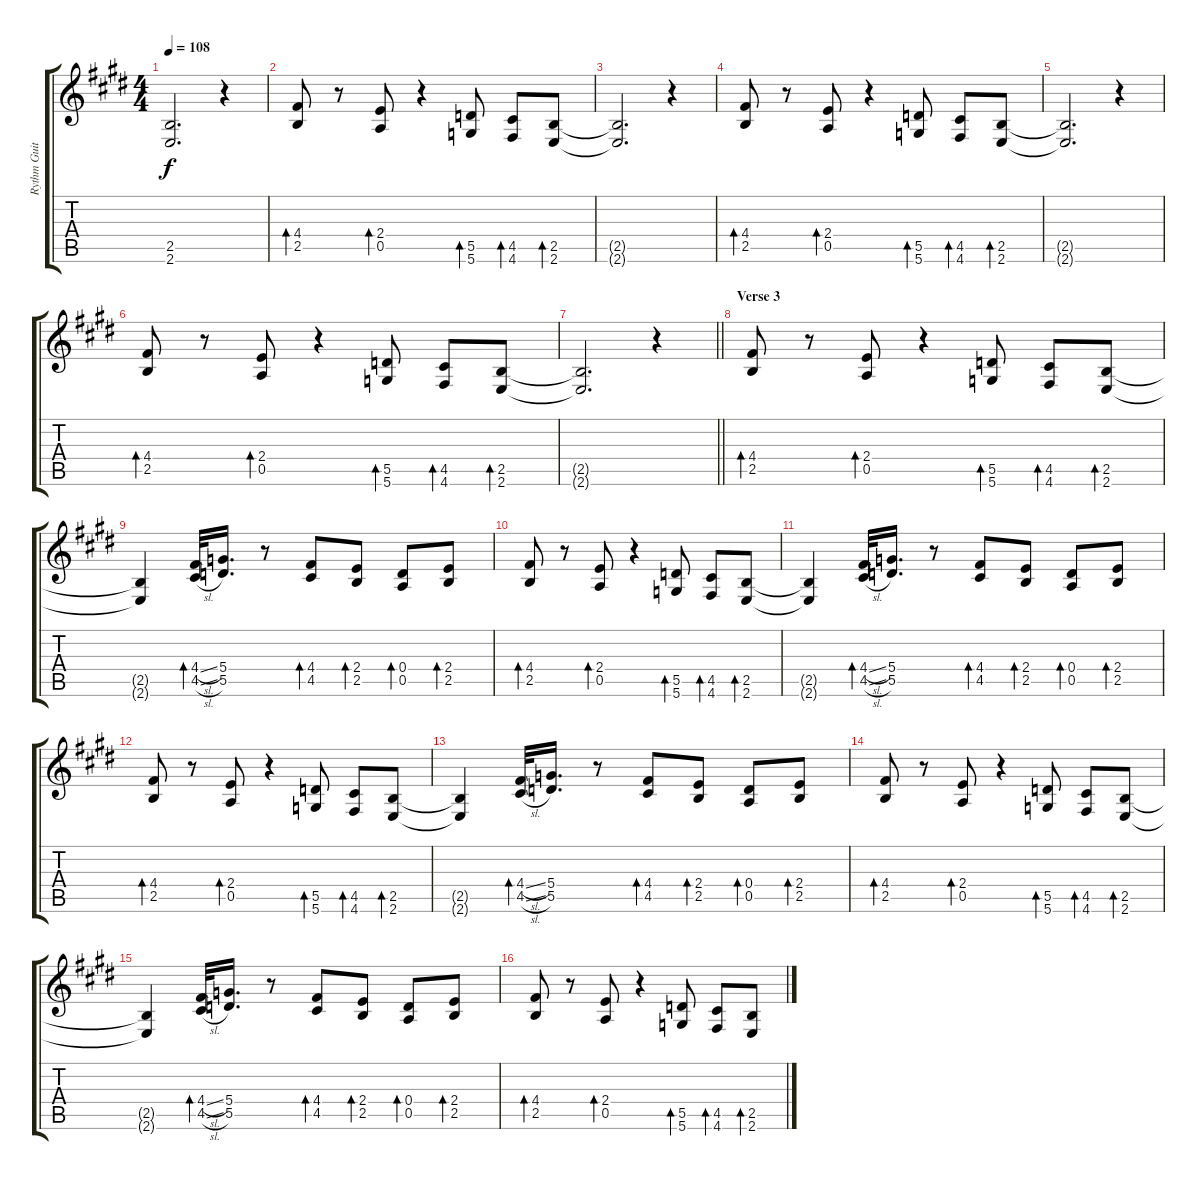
\track ("Rythm Guitar-left" "Rythm Guit") {instrument acousticguitarsteel}
\staff {score tabs}
\tuning (E4 B3 G3 D3 A2 D2) {hide}
\ts (4 4)
\tempo 108
\clef g2
\ks e
(2.5{t} 2.6{t}).2{d dy f} r.4 |
(4.4 2.5).8{bd 120} r.8 (2.4 0.5).8{bd 120} r.4 (5.5 5.6).8{bd 60} (4.5 4.6).8{bd 60} (2.5 2.6).8{bd 60} |
(2.5{t} 2.6{t}).2{d} r.4 |
(4.4 2.5).8{bd 120} r.8 (2.4 0.5).8{bd 120} r.4 (5.5 5.6).8{bd 60} (4.5 4.6).8{bd 60} (2.5 2.6).8{bd 60} |
(2.5{t} 2.6{t}).2{d} r.4 |
(4.4 2.5).8{bd 120} r.8 (2.4 0.5).8{bd 120} r.4 (5.5 5.6).8{bd 60} (4.5 4.6).8{bd 60} (2.5 2.6).8{bd 60} |
\barLineRight lightlight
(2.5{t} 2.6{t}).2{d} r.4 |
\section ("" "Verse 3")
(4.4 2.5).8{bd 120} r.8 (2.4 0.5).8{bd 120} r.4 (5.5 5.6).8{bd 60} (4.5 4.6).8{bd 60} (2.5 2.6).8{bd 60} |
(2.5{t} 2.6{t}).4 (4.4{sl} 4.5{sl}).32{bd 60} (5.4 5.5).16{d} r.8 (4.4 4.5).8{bd 120} (2.4 2.5).8{bd 120} (0.4 0.5).8{bd 120} (2.4 2.5).8{bd 120} |
(4.4 2.5).8{bd 120} r.8 (2.4 0.5).8{bd 120} r.4 (5.5 5.6).8{bd 60} (4.5 4.6).8{bd 60} (2.5 2.6).8{bd 60} |
(2.5{t} 2.6{t}).4 (4.4{sl} 4.5{sl}).32{bd 60} (5.4 5.5).16{d} r.8 (4.4 4.5).8{bd 120} (2.4 2.5).8{bd 120} (0.4 0.5).8{bd 120} (2.4 2.5).8{bd 120} |
(4.4 2.5).8{bd 120} r.8 (2.4 0.5).8{bd 120} r.4 (5.5 5.6).8{bd 60} (4.5 4.6).8{bd 60} (2.5 2.6).8{bd 60} |
(2.5{t} 2.6{t}).4 (4.4{sl} 4.5{sl}).32{bd 60} (5.4 5.5).16{d} r.8 (4.4 4.5).8{bd 120} (2.4 2.5).8{bd 120} (0.4 0.5).8{bd 120} (2.4 2.5).8{bd 120} |
(4.4 2.5).8{bd 120} r.8 (2.4 0.5).8{bd 120} r.4 (5.5 5.6).8{bd 60} (4.5 4.6).8{bd 60} (2.5 2.6).8{bd 60} |
(2.5{t} 2.6{t}).4 (4.4{sl} 4.5{sl}).32{bd 60} (5.4 5.5).16{d} r.8 (4.4 4.5).8{bd 120} (2.4 2.5).8{bd 120} (0.4 0.5).8{bd 120} (2.4 2.5).8{bd 120} |
(4.4 2.5).8{bd 120} r.8 (2.4 0.5).8{bd 120} r.4 (5.5 5.6).8{bd 60} (4.5 4.6).8{bd 60} (2.5 2.6).8{bd 60}
